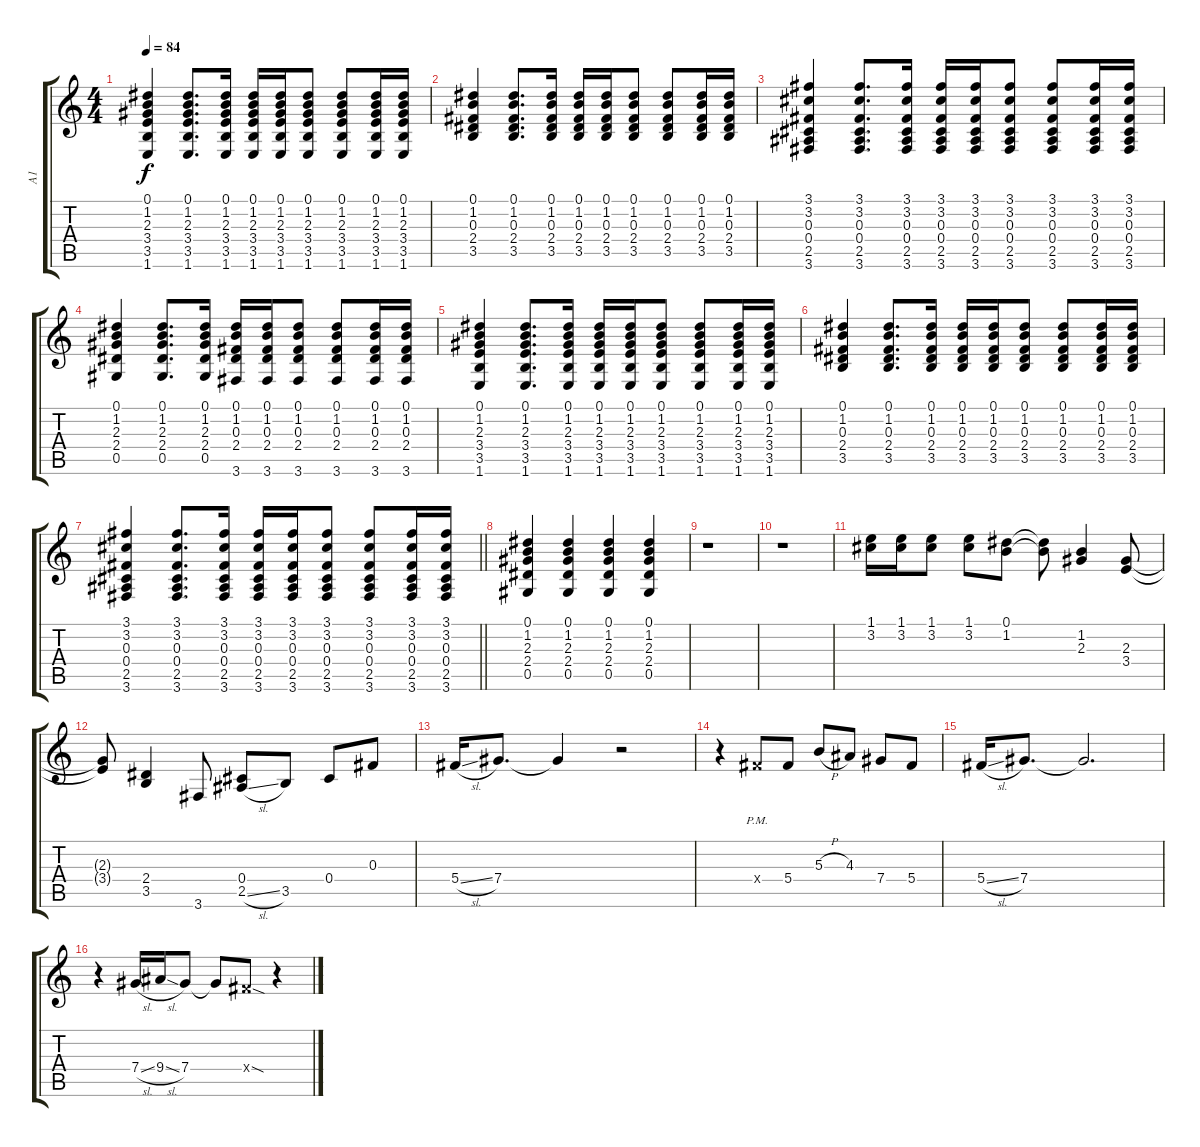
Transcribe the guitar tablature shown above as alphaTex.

\track ("A1" "A1") {instrument acousticguitarsteel}
\staff {score tabs}
\tuning (Eb4 Bb3 Gb3 Db3 Ab2 Eb2) {hide}
\ts (4 4)
\tempo 84
\clef g2
\ks c
(0.1 1.2 2.3 3.4 3.5 1.6).4{dy f} (0.1 1.2 2.3 3.4 3.5 1.6).8{d} (0.1 1.2 2.3 3.4 3.5 1.6).16 (0.1 1.2 2.3 3.4 3.5 1.6).16 (0.1 1.2 2.3 3.4 3.5 1.6).16 (0.1 1.2 2.3 3.4 3.5 1.6).8 (0.1 1.2 2.3 3.4 3.5 1.6).8 (0.1 1.2 2.3 3.4 3.5 1.6).16 (0.1 1.2 2.3 3.4 3.5 1.6).16 |
(0.1 1.2 0.3 2.4 3.5).4 (0.1 1.2 0.3 2.4 3.5).8{d} (0.1 1.2 0.3 2.4 3.5).16 (0.1 1.2 0.3 2.4 3.5).16 (0.1 1.2 0.3 2.4 3.5).16 (0.1 1.2 0.3 2.4 3.5).8 (0.1 1.2 0.3 2.4 3.5).8 (0.1 1.2 0.3 2.4 3.5).16 (0.1 1.2 0.3 2.4 3.5).16 |
(3.1 3.2 0.3 0.4 2.5 3.6).4 (3.1 3.2 0.3 0.4 2.5 3.6).8{d} (3.1 3.2 0.3 0.4 2.5 3.6).16 (3.1 3.2 0.3 0.4 2.5 3.6).16 (3.1 3.2 0.3 0.4 2.5 3.6).16 (3.1 3.2 0.3 0.4 2.5 3.6).8 (3.1 3.2 0.3 0.4 2.5 3.6).8 (3.1 3.2 0.3 0.4 2.5 3.6).16 (3.1 3.2 0.3 0.4 2.5 3.6).16 |
(0.1 1.2 2.3 2.4 0.5).4 (0.1 1.2 2.3 2.4 0.5).8{d} (0.1 1.2 2.3 2.4 0.5).16 (0.1 1.2 0.3 2.4 3.6).16 (0.1 1.2 0.3 2.4 3.6).16 (0.1 1.2 0.3 2.4 3.6).8 (0.1 1.2 0.3 2.4 3.6).8 (0.1 1.2 0.3 2.4 3.6).16 (0.1 1.2 0.3 2.4 3.6).16 |
(0.1 1.2 2.3 3.4 3.5 1.6).4 (0.1 1.2 2.3 3.4 3.5 1.6).8{d} (0.1 1.2 2.3 3.4 3.5 1.6).16 (0.1 1.2 2.3 3.4 3.5 1.6).16 (0.1 1.2 2.3 3.4 3.5 1.6).16 (0.1 1.2 2.3 3.4 3.5 1.6).8 (0.1 1.2 2.3 3.4 3.5 1.6).8 (0.1 1.2 2.3 3.4 3.5 1.6).16 (0.1 1.2 2.3 3.4 3.5 1.6).16 |
(0.1 1.2 0.3 2.4 3.5).4 (0.1 1.2 0.3 2.4 3.5).8{d} (0.1 1.2 0.3 2.4 3.5).16 (0.1 1.2 0.3 2.4 3.5).16 (0.1 1.2 0.3 2.4 3.5).16 (0.1 1.2 0.3 2.4 3.5).8 (0.1 1.2 0.3 2.4 3.5).8 (0.1 1.2 0.3 2.4 3.5).16 (0.1 1.2 0.3 2.4 3.5).16 |
\barLineRight lightlight
(3.1 3.2 0.3 0.4 2.5 3.6).4 (3.1 3.2 0.3 0.4 2.5 3.6).8{d} (3.1 3.2 0.3 0.4 2.5 3.6).16 (3.1 3.2 0.3 0.4 2.5 3.6).16 (3.1 3.2 0.3 0.4 2.5 3.6).16 (3.1 3.2 0.3 0.4 2.5 3.6).8 (3.1 3.2 0.3 0.4 2.5 3.6).8 (3.1 3.2 0.3 0.4 2.5 3.6).16 (3.1 3.2 0.3 0.4 2.5 3.6).16 |
(0.1 1.2 2.3 2.4 0.5).4 (0.1 1.2 2.3 2.4 0.5).4 (0.1 1.2 2.3 2.4 0.5).4 (0.1 1.2 2.3 2.4 0.5).4 |
r.1 |
r.1 |
(1.1 3.2).16 (1.1 3.2).16 (1.1 3.2).8 (1.1 3.2).8 (0.1 1.2).8 (0.1{t} 1.2{t}).8 (1.2 2.3).4 (2.3 3.4).8 |
(2.3{t} 3.4{t}).8 (2.4 3.5).4 3.6.8 (0.4 2.5{sl}).8 3.5.8 0.4.8 0.3.8 |
5.4{sl}.16 7.4.8{d} 7.4{t}.4 r.2 |
r.4 5.4{pm x}.8 5.4.8 5.3{h}.8 4.3.8 7.4.8 5.4.8 |
5.4{sl}.16 7.4.8{d} 7.4{t}.2{d} |
r.4 7.4{sl}.16 9.4{sl}.16 7.4.8 7.4{t}.8 5.4{sod x}.8 r.4
